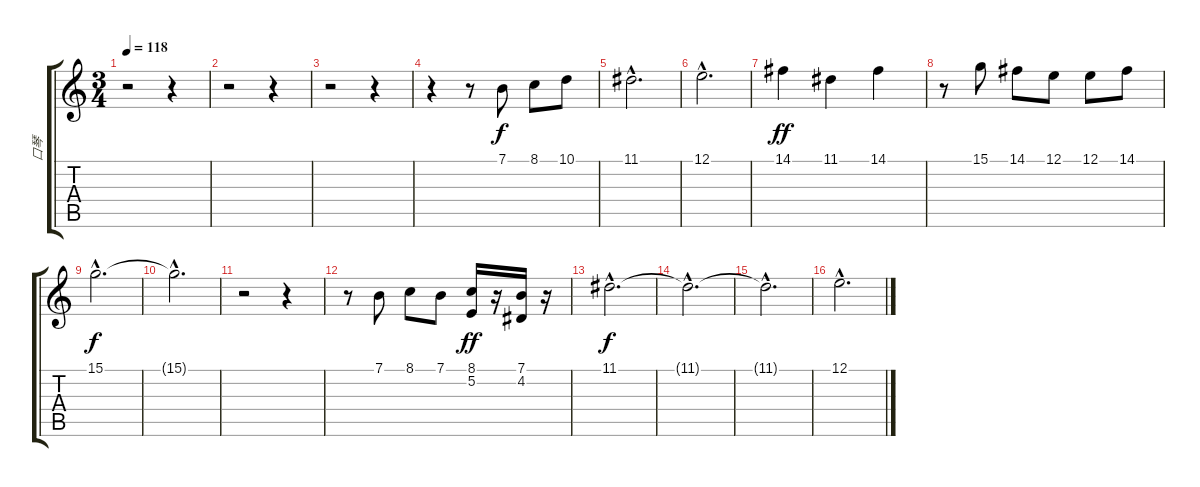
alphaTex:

\track ("口琴" "口琴") {instrument harmonica}
\staff {score tabs}
\tuning (E4 B3 G3 D3 A2 E2) {hide}
\ts (3 4)
\tempo 118
\clef g2
\ks c
r.2{dy f} r.4 |
r.2 r.4 |
r.2 r.4 |
r.4 r.8 7.1.8 8.1.8 10.1.8 |
11.1{hac}.2{d} |
12.1{hac}.2{d} |
14.1.4{dy ff} 11.1.4 14.1.4 |
r.8 15.1.8 14.1.8 12.1.8 12.1.8 14.1.8 |
15.1{hac}.2{d dy f} |
15.1{hac t}.2{d} |
r.2 r.4 |
r.8 7.1.8 8.1.8 7.1.8 (8.1 5.2).16{dy ff} r.16 (7.1 4.2).16 r.16 |
11.1{hac}.2{d dy f} |
11.1{hac t}.2{d} |
11.1{hac t}.2{d} |
12.1{hac}.2{d}
